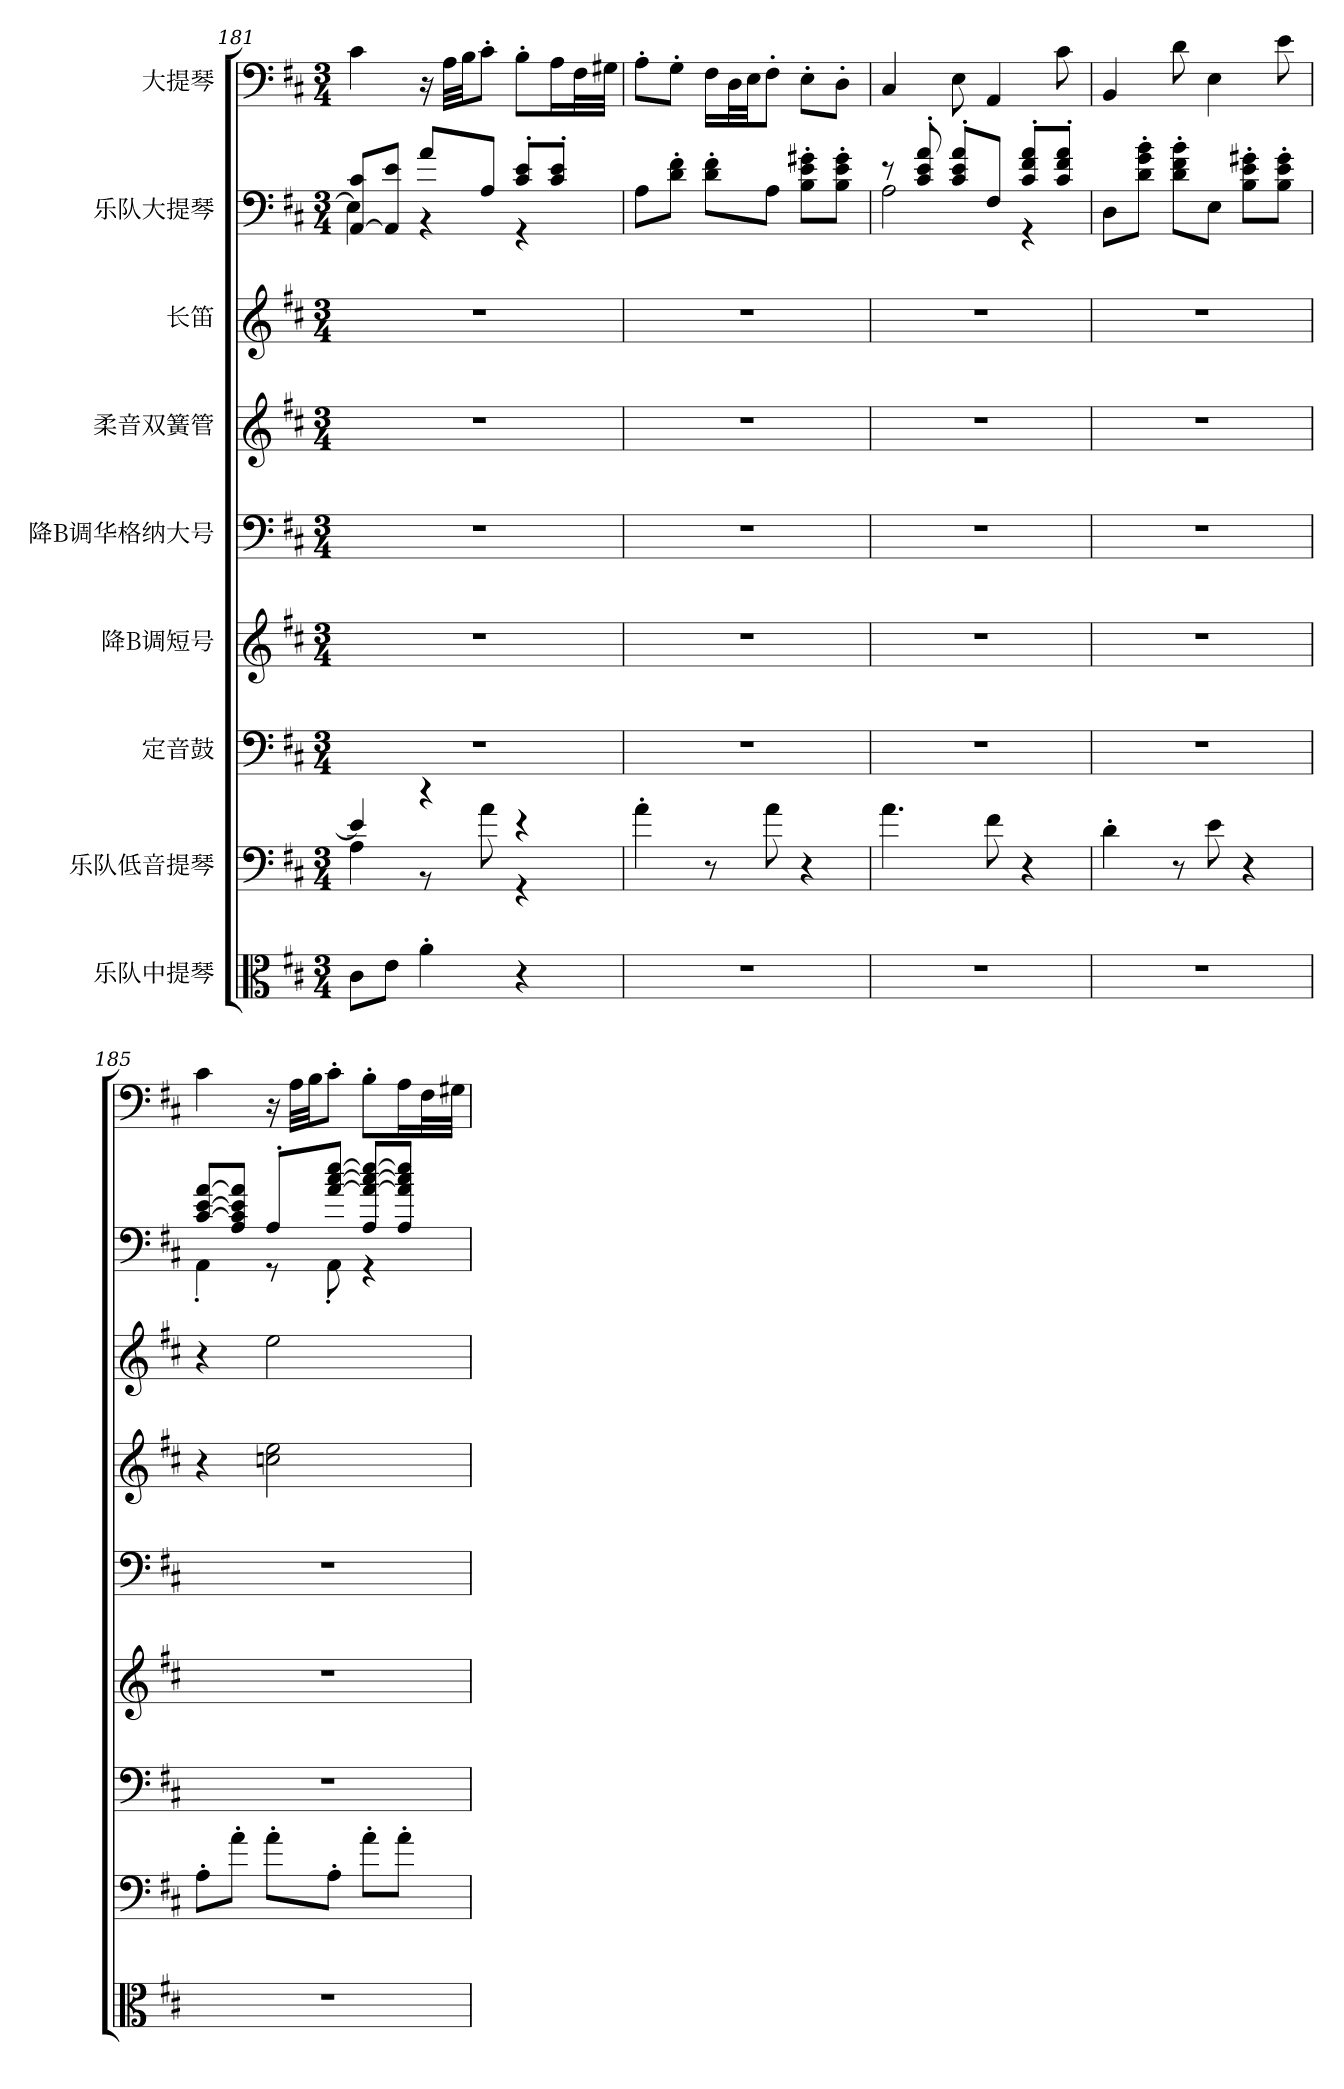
**kern	**kern	**kern	**kern	**kern	**kern	**kern	**kern	**kern
*part9	*part8	*part7	*part6	*part5	*part4	*part3	*part2	*part1
*staff9	*staff8	*staff7	*staff6	*staff5	*staff4	*staff3	*staff2	*staff1
*I"乐队中提琴	*I"乐队低音提琴	*I"定音鼓	*I"降B调短号	*I"降B调华格纳大号	*I"柔音双簧管	*I"长笛	*I"乐队大提琴	*I"大提琴
*clefC3	*clefF4	*clefF4	*clefG2	*clefF4	*clefG2	*clefG2	*clefF4	*clefF4
*	*ITrd7c12	*	*ITrd1c2	*ITrd1c2	*ITrd2c3	*	*	*
*k[f#c#]	*k[f#c#]	*k[f#c#]	*k[]	*k[]	*k[f#c#g#d#a#]	*k[f#c#]	*k[f#c#]	*k[f#c#]
*M3/4	*M3/4	*M3/4	*M3/4	*M3/4	*M3/4	*M3/4	*M3/4	*M3/4
=181	=181	=181	=181	=181	=181	=181	=181	=181
*	*^	*	*	*	*	*	*^	*
8c#\L	4E/]	4AA\	2.r	2.r	2.r	2.r	2.r	[8AA/ 8c#/L	4E\]	4c#\
8e\J	.	.	.	.	.	.	.	8AA/] 8e/J	.	.
4a'\	4r	8r	.	.	.	.	.	8a/L	4r	16r
.	.	.	.	.	.	.	.	.	.	32A\LLL
.	.	.	.	.	.	.	.	.	.	32B\JJ
.	.	8A\	.	.	.	.	.	8A/J	.	8c#'\J
4r	4r	4r	.	.	.	.	.	8c#/' 8e/'L	4r	8B'\L
.	.	.	.	.	.	.	.	8c#/' 8e/'J	.	16A\L
.	.	.	.	.	.	.	.	.	.	32F#\L
.	.	.	.	.	.	.	.	.	.	32G#X\JJJ
*	*v	*v	*	*	*	*	*	*v	*v	*
!!LO:PB:g=z
=182	=182	=182	=182	=182	=182	=182	=182	=182
2.r	4A'\	2.r	2.r	2.r	2.r	2.r	8A\L	8A'\L
.	.	.	.	.	.	.	8d\' 8f#\'J	8G'\J
.	8r	.	.	.	.	.	8d\' 8f#\'L	16F#\LL
.	.	.	.	.	.	.	.	32D\L
.	.	.	.	.	.	.	.	32E\JJ
.	8A\	.	.	.	.	.	8A\J	8F#'\J
.	4r	.	.	.	.	.	8B\' 8e\' 8g#X\'L	8E'\L
.	.	.	.	.	.	.	8B\' 8e\' 8g#\'J	8D'\J
=183	=183	=183	=183	=183	=183	=183	=183	=183
*	*	*	*	*	*	*	*^	*
2.r	4.A\	2.r	2.r	2.r	2.r	2.r	8r	2A\	4C#/
.	.	.	.	.	.	.	8c#/' 8e/' 8a/'	.	.
.	.	.	.	.	.	.	8c#/' 8e/' 8a/'L	.	8E\
.	8F#\	.	.	.	.	.	8F#/J	.	4AA/
.	4r	.	.	.	.	.	8c#/' 8f#/' 8a/'L	4r	.
.	.	.	.	.	.	.	8c#/' 8f#/' 8a/'J	.	8c#\
*	*	*	*	*	*	*	*v	*v	*
=184	=184	=184	=184	=184	=184	=184	=184	=184
2.r	4D'\	2.r	2.r	2.r	2.r	2.r	8D\L	4BB/
.	.	.	.	.	.	.	8d\' 8g\' 8b\'J	.
.	8r	.	.	.	.	.	8d\' 8f#\' 8b\'L	8d\
.	8E\	.	.	.	.	.	8E\J	4E\
.	4r	.	.	.	.	.	8B\' 8e\' 8g#X\'L	.
.	.	.	.	.	.	.	8B\' 8e\' 8g#\'J	8e\
!!LO:PB:g=z
=185	=185	=185	=185	=185	=185	=185	=185	=185
*	*	*	*	*	*	*	*^	*
2.r	8AA'\L	2.r	2.r	2.r	4r	4r	[8c#/ [8e/ [8a/L	4AA'\	4c#\
.	8A'\J	.	.	.	.	.	8A/ 8c#/] 8e/] 8a/]J	.	.
.	8A'\L	.	.	.	2an\ 2cc#\	2ee\	8A'/L	8r	16r
.	.	.	.	.	.	.	.	.	32A\LLL
.	.	.	.	.	.	.	.	.	32B\JJ
.	8AA'\J	.	.	.	.	.	[8a/ [8cc#/ [8ee/J	8AA'\	8c#'\J
.	8A'\L	.	.	.	.	.	8A/ 8a/_ 8cc#/_ 8ee/_L	4r	8B'\L
.	8A'\J	.	.	.	.	.	8A/ 8a/] 8cc#/] 8ee/]J	.	16A\L
.	.	.	.	.	.	.	.	.	32F#\L
.	.	.	.	.	.	.	.	.	32G#X\JJJ
*	*	*	*	*	*	*	*v	*v	*
=	=	=	=	=	=	=	=	=
*-	*-	*-	*-	*-	*-	*-	*-	*-
